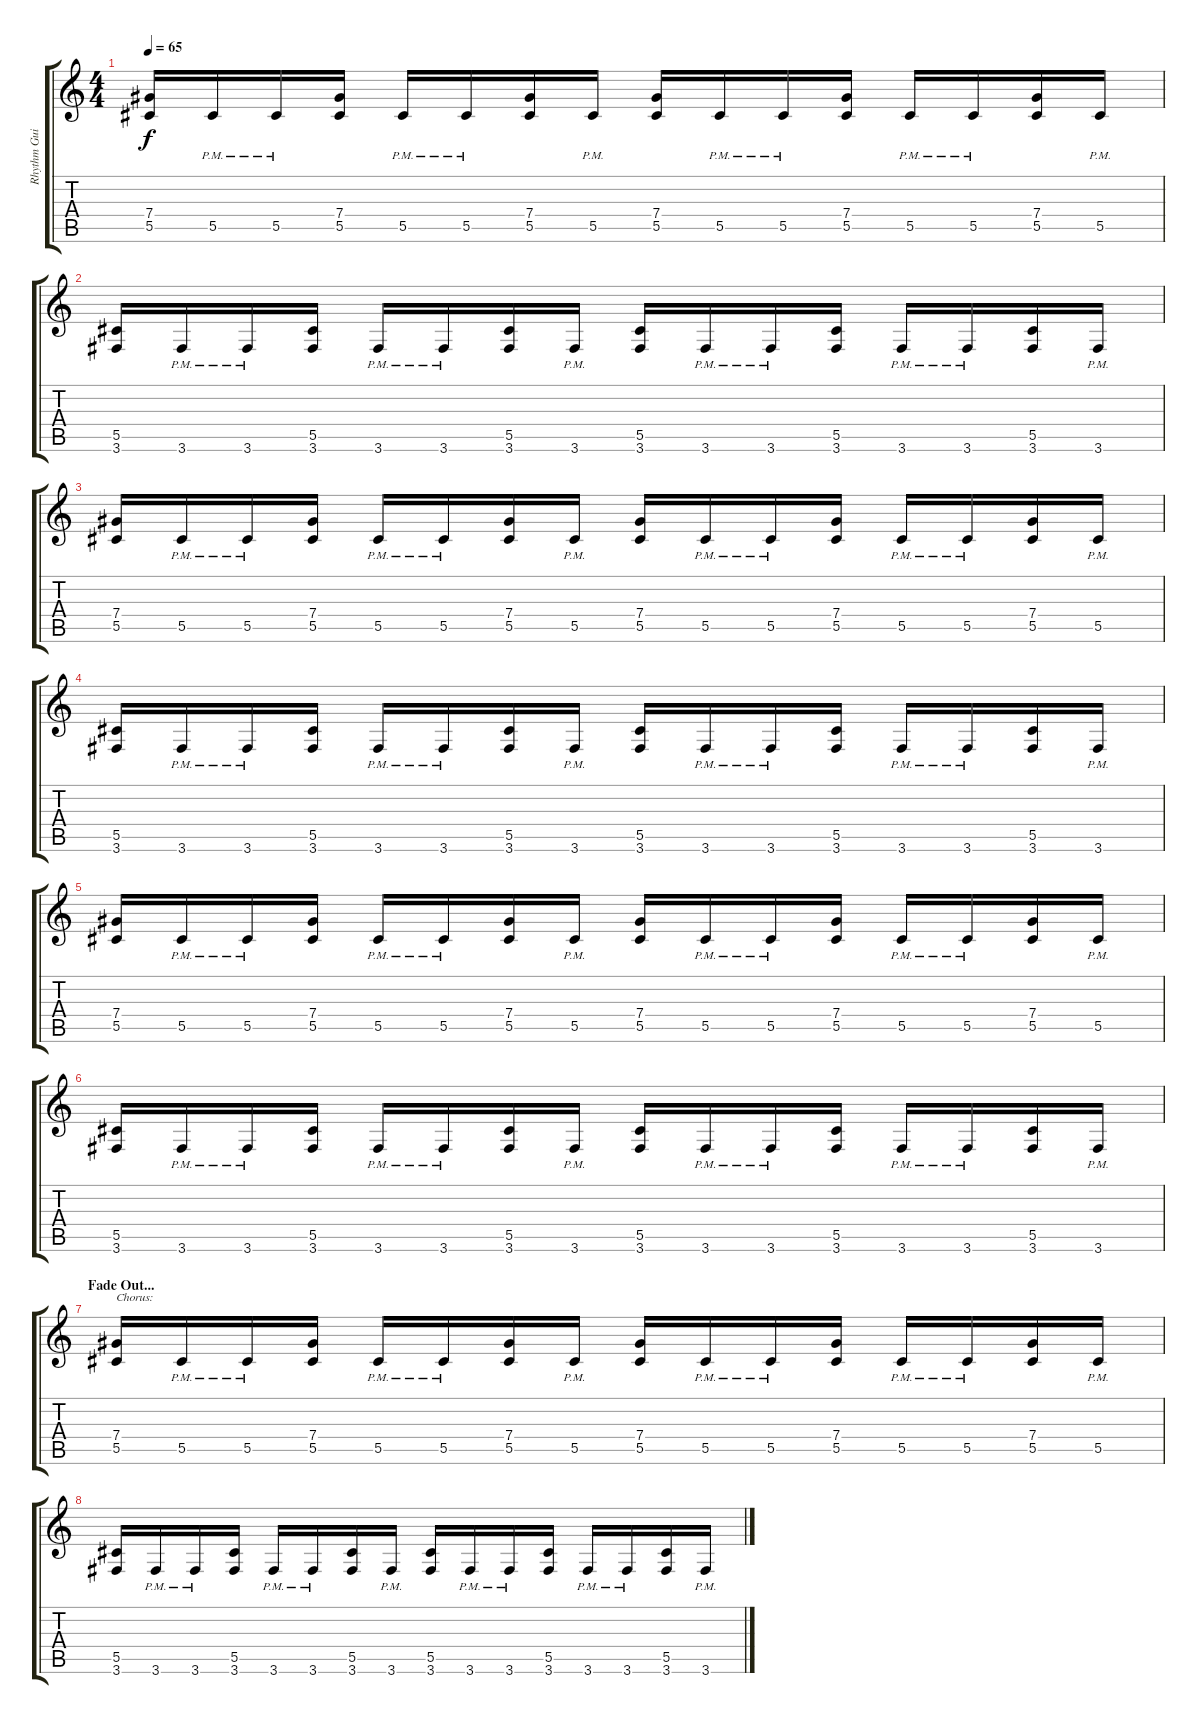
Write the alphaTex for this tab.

\track ("Rhythm Guitar 2" "Rhythm Gui") {instrument distortionguitar}
\staff {score tabs}
\tuning (Eb4 Bb3 Gb3 Db3 Ab2 Eb2) {hide}
\ts (4 4)
\tempo 65
\clef g2
\ks c
(7.4 5.5).16{dy f} 5.5{pm}.16 5.5{pm}.16 (7.4 5.5).16 5.5{pm}.16 5.5{pm}.16 (7.4 5.5).16 5.5{pm}.16 (7.4 5.5).16 5.5{pm}.16 5.5{pm}.16 (7.4 5.5).16 5.5{pm}.16 5.5{pm}.16 (7.4 5.5).16 5.5{pm}.16 |
(5.5 3.6).16 3.6{pm}.16 3.6{pm}.16 (5.5 3.6).16 3.6{pm}.16 3.6{pm}.16 (5.5 3.6).16 3.6{pm}.16 (5.5 3.6).16 3.6{pm}.16 3.6{pm}.16 (5.5 3.6).16 3.6{pm}.16 3.6{pm}.16 (5.5 3.6).16 3.6{pm}.16 |
(7.4 5.5).16 5.5{pm}.16 5.5{pm}.16 (7.4 5.5).16 5.5{pm}.16 5.5{pm}.16 (7.4 5.5).16 5.5{pm}.16 (7.4 5.5).16 5.5{pm}.16 5.5{pm}.16 (7.4 5.5).16 5.5{pm}.16 5.5{pm}.16 (7.4 5.5).16 5.5{pm}.16 |
(5.5 3.6).16 3.6{pm}.16 3.6{pm}.16 (5.5 3.6).16 3.6{pm}.16 3.6{pm}.16 (5.5 3.6).16 3.6{pm}.16 (5.5 3.6).16 3.6{pm}.16 3.6{pm}.16 (5.5 3.6).16 3.6{pm}.16 3.6{pm}.16 (5.5 3.6).16 3.6{pm}.16 |
(7.4 5.5).16 5.5{pm}.16 5.5{pm}.16 (7.4 5.5).16 5.5{pm}.16 5.5{pm}.16 (7.4 5.5).16 5.5{pm}.16 (7.4 5.5).16 5.5{pm}.16 5.5{pm}.16 (7.4 5.5).16 5.5{pm}.16 5.5{pm}.16 (7.4 5.5).16 5.5{pm}.16 |
(5.5 3.6).16 3.6{pm}.16 3.6{pm}.16 (5.5 3.6).16 3.6{pm}.16 3.6{pm}.16 (5.5 3.6).16 3.6{pm}.16 (5.5 3.6).16 3.6{pm}.16 3.6{pm}.16 (5.5 3.6).16 3.6{pm}.16 3.6{pm}.16 (5.5 3.6).16 3.6{pm}.16 |
\section ("" "Fade Out...")
(7.4 5.5).16{txt "Chorus:"} 5.5{pm}.16 5.5{pm}.16 (7.4 5.5).16 5.5{pm}.16 5.5{pm}.16 (7.4 5.5).16 5.5{pm}.16 (7.4 5.5).16 5.5{pm}.16 5.5{pm}.16 (7.4 5.5).16 5.5{pm}.16 5.5{pm}.16 (7.4 5.5).16 5.5{pm}.16 |
(5.5 3.6).16 3.6{pm}.16 3.6{pm}.16 (5.5 3.6).16 3.6{pm}.16 3.6{pm}.16 (5.5 3.6).16 3.6{pm}.16 (5.5 3.6).16 3.6{pm}.16 3.6{pm}.16 (5.5 3.6).16 3.6{pm}.16 3.6{pm}.16 (5.5 3.6).16 3.6{pm}.16
